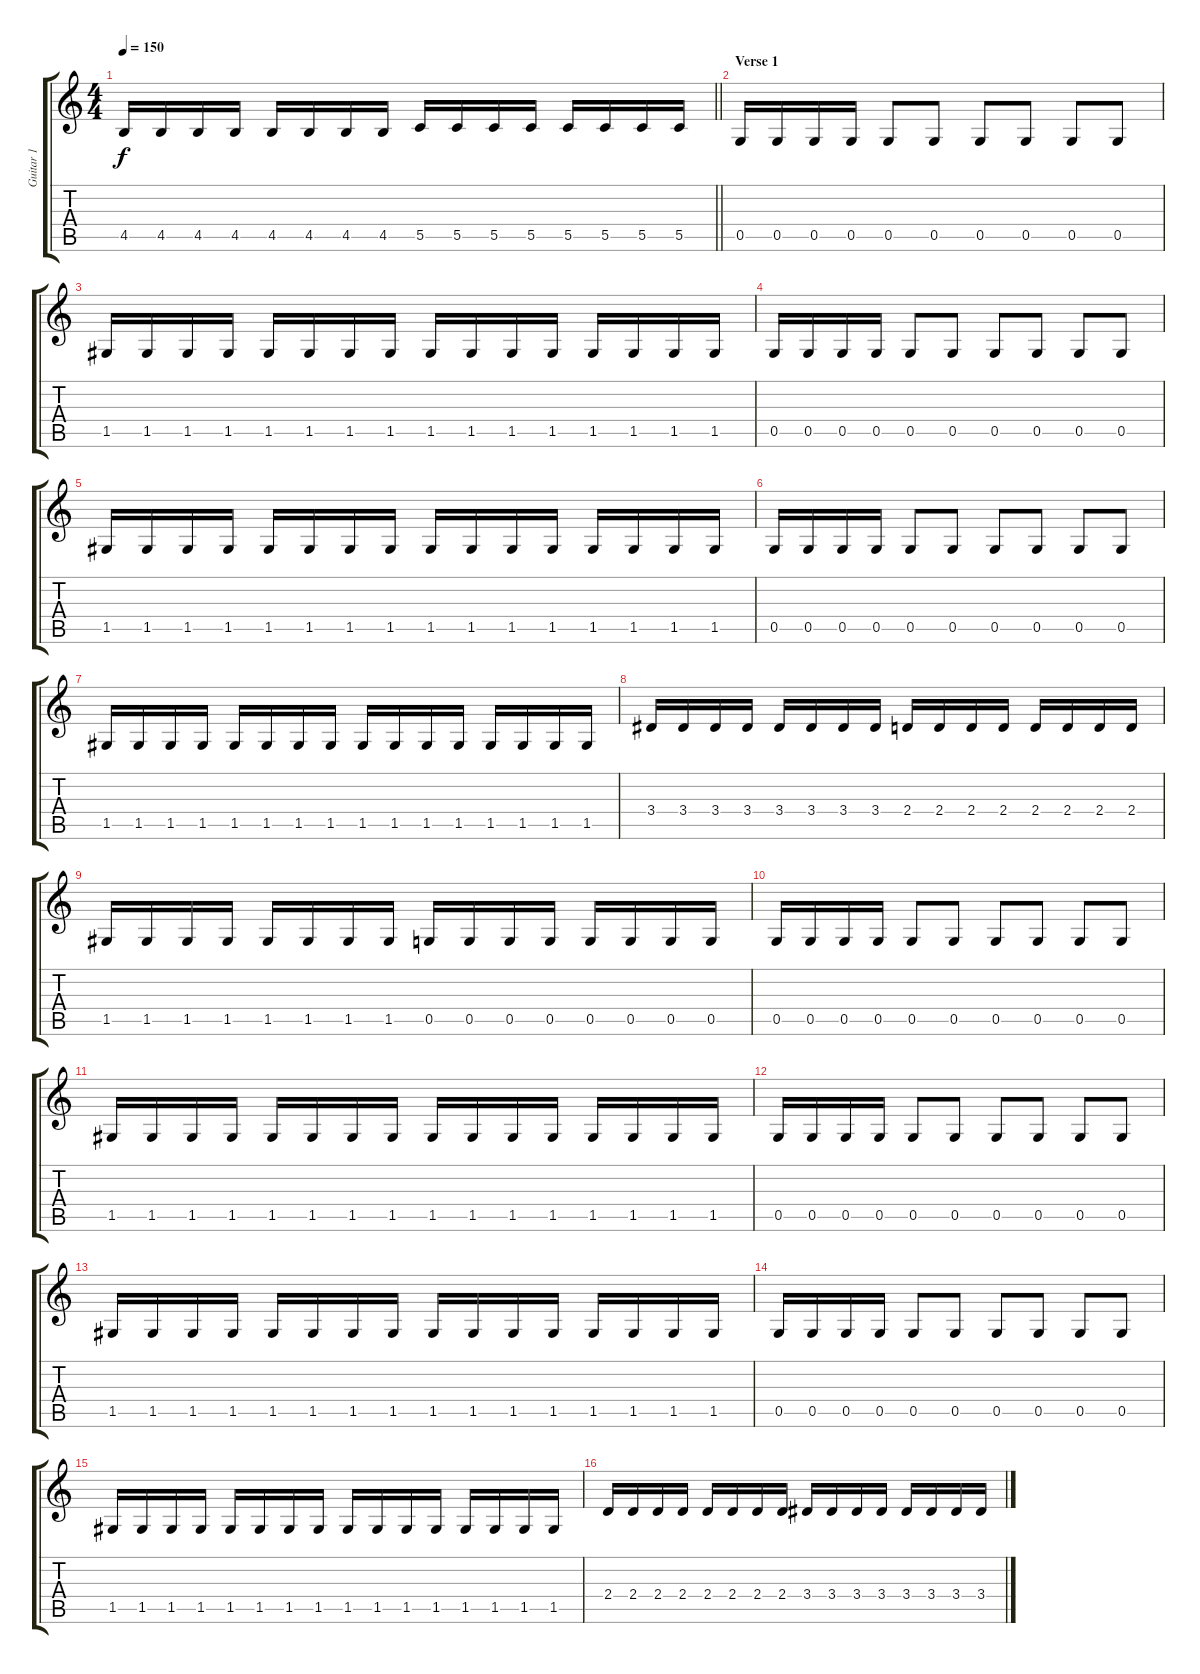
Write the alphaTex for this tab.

\track ("Guitar 1" "Guitar 1") {instrument distortionguitar}
\staff {score tabs}
\tuning (D4 A3 F3 C3 G2 D2) {hide}
\ts (4 4)
\tempo 150
\clef g2
\barLineRight lightlight
\ks c
4.5.16{dy f} 4.5.16 4.5.16 4.5.16 4.5.16 4.5.16 4.5.16 4.5.16 5.5.16 5.5.16 5.5.16 5.5.16 5.5.16 5.5.16 5.5.16 5.5.16 |
\section ("" "Verse 1")
0.5.16 0.5.16 0.5.16 0.5.16 0.5.8 0.5.8 0.5.8 0.5.8 0.5.8 0.5.8 |
1.5.16 1.5.16 1.5.16 1.5.16 1.5.16 1.5.16 1.5.16 1.5.16 1.5.16 1.5.16 1.5.16 1.5.16 1.5.16 1.5.16 1.5.16 1.5.16 |
0.5.16 0.5.16 0.5.16 0.5.16 0.5.8 0.5.8 0.5.8 0.5.8 0.5.8 0.5.8 |
1.5.16 1.5.16 1.5.16 1.5.16 1.5.16 1.5.16 1.5.16 1.5.16 1.5.16 1.5.16 1.5.16 1.5.16 1.5.16 1.5.16 1.5.16 1.5.16 |
0.5.16 0.5.16 0.5.16 0.5.16 0.5.8 0.5.8 0.5.8 0.5.8 0.5.8 0.5.8 |
1.5.16 1.5.16 1.5.16 1.5.16 1.5.16 1.5.16 1.5.16 1.5.16 1.5.16 1.5.16 1.5.16 1.5.16 1.5.16 1.5.16 1.5.16 1.5.16 |
3.4.16 3.4.16 3.4.16 3.4.16 3.4.16 3.4.16 3.4.16 3.4.16 2.4.16 2.4.16 2.4.16 2.4.16 2.4.16 2.4.16 2.4.16 2.4.16 |
1.5.16 1.5.16 1.5.16 1.5.16 1.5.16 1.5.16 1.5.16 1.5.16 0.5.16 0.5.16 0.5.16 0.5.16 0.5.16 0.5.16 0.5.16 0.5.16 |
0.5.16 0.5.16 0.5.16 0.5.16 0.5.8 0.5.8 0.5.8 0.5.8 0.5.8 0.5.8 |
1.5.16 1.5.16 1.5.16 1.5.16 1.5.16 1.5.16 1.5.16 1.5.16 1.5.16 1.5.16 1.5.16 1.5.16 1.5.16 1.5.16 1.5.16 1.5.16 |
0.5.16 0.5.16 0.5.16 0.5.16 0.5.8 0.5.8 0.5.8 0.5.8 0.5.8 0.5.8 |
1.5.16 1.5.16 1.5.16 1.5.16 1.5.16 1.5.16 1.5.16 1.5.16 1.5.16 1.5.16 1.5.16 1.5.16 1.5.16 1.5.16 1.5.16 1.5.16 |
0.5.16 0.5.16 0.5.16 0.5.16 0.5.8 0.5.8 0.5.8 0.5.8 0.5.8 0.5.8 |
1.5.16 1.5.16 1.5.16 1.5.16 1.5.16 1.5.16 1.5.16 1.5.16 1.5.16 1.5.16 1.5.16 1.5.16 1.5.16 1.5.16 1.5.16 1.5.16 |
2.4.16 2.4.16 2.4.16 2.4.16 2.4.16 2.4.16 2.4.16 2.4.16 3.4.16 3.4.16 3.4.16 3.4.16 3.4.16 3.4.16 3.4.16 3.4.16
